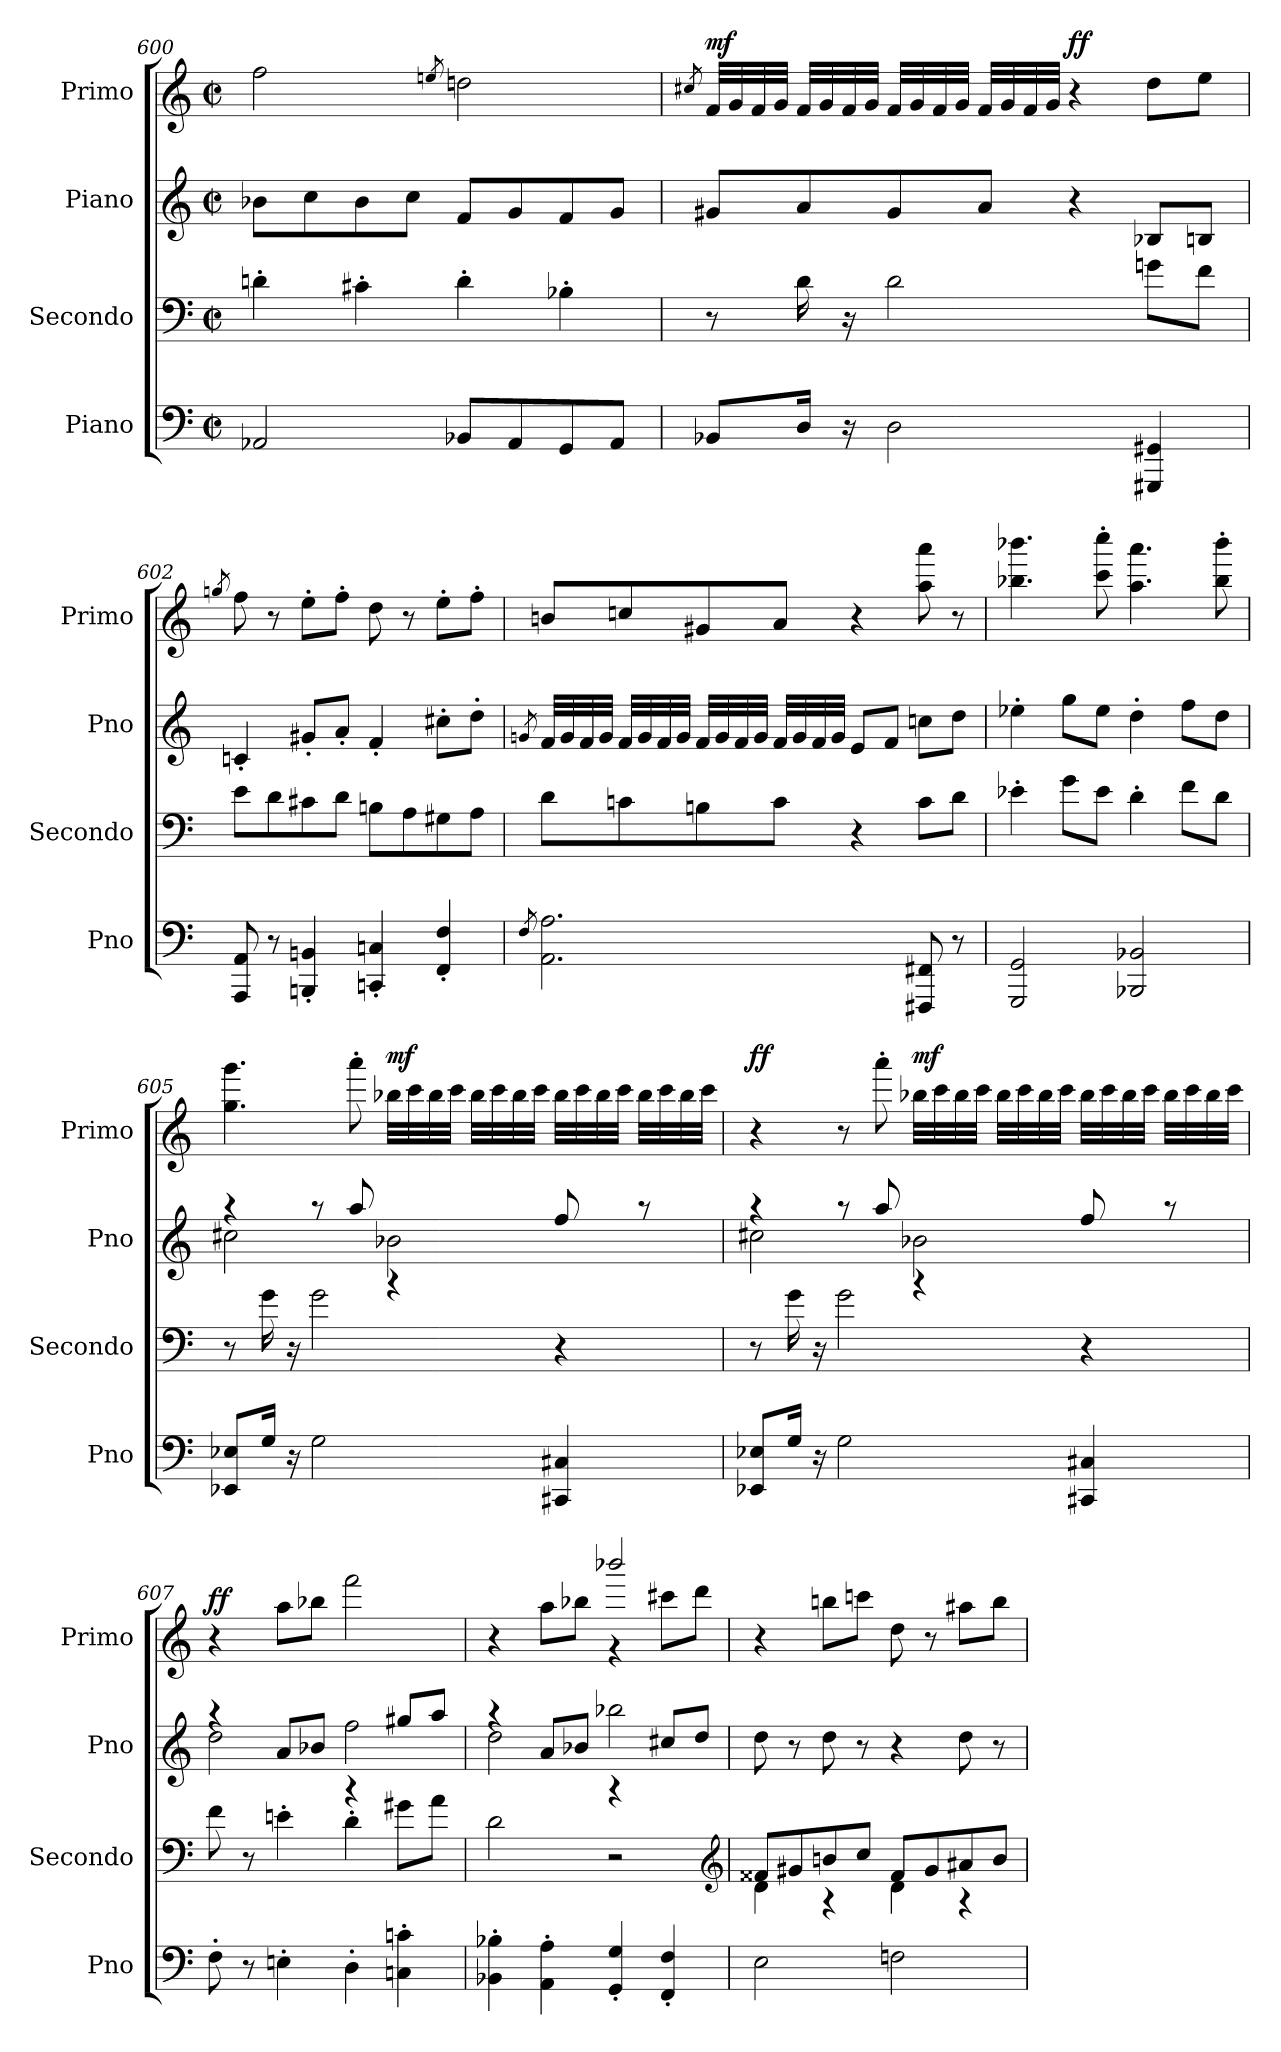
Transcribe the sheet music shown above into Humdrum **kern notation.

**kern	**kern	**kern	**kern	**dynam
*part4	*part3	*part2	*part1	*part1
*staff4	*staff3	*staff2	*staff1	*staff1
*I"Piano	*I"Secondo	*I"Piano	*I"Primo	*
*I'Pno	*I'Secondo	*I'Pno	*I'Primo	*
!!LO:PB:g=z
*clefF4	*clefF4	*clefG2	*clefG2	*
*k[]	*k[]	*k[]	*k[]	*
*C:	*C:	*C:	*C:	*
*M2/2	*M2/2	*M2/2	*M2/2	*
*met(c|)	*met(c|)	*met(c|)	*met(c|)	*
=600	=600	=600	=600	=600
2AA-X/	4dn'\	8b-X\L	2ff\	.
.	.	8cc\	.	.
.	4c#X'\	8b-\	.	.
.	.	8cc\J	.	.
.	.	.	8qeen/	.
8BB-X/L	4d'\	8f/L	2ddn\	.
8AA-/	.	8g/	.	.
8GG/	4B-X'\	8f/	.	.
8AA-/J	.	8g/J	.	.
=601	=601	=601	=601	=601
.	.	.	8qcc#X/	.
!	!	!	!	!LO:DY:a
8BB-X/L	8r	8g#X/L	32f/LLL	mf
.	.	.	32g/	.
.	.	.	32f/	.
.	.	.	32g/JJJ	.
16D/Jk	16d\	8a/	32f/LLL	.
.	.	.	32g/	.
16r	16r	.	32f/	.
.	.	.	32g/JJJ	.
2D\	2d\	8g#/	32f/LLL	.
.	.	.	32g/	.
.	.	.	32f/	.
.	.	.	32g/JJJ	.
.	.	8a/J	32f/LLL	.
.	.	.	32g/	.
.	.	.	32f/	.
.	.	.	32g/JJJ	.
!	!	!	!	!LO:DY:a
.	.	4r	4r	ff
4GGG#X/ 4GG#X/	8gn\L	8B-X/L	8dd\L	.
.	8f\J	8Bn/J	8ee\J	.
=602	=602	=602	=602	=602
.	.	.	8qggn/	.
8AAA/ 8AA/	8e\L	4cn'/	8ff\	.
8r	8d\	.	8r	.
4BBBn/' 4BBn/'	8c#X\	8g#X'/L	8ee'\L	.
.	8d\J	8a'/J	8ff'\J	.
4CCn/' 4Cn/'	8Bn\L	4f'/	8dd\	.
.	8A\	.	8r	.
4FF/' 4F/'	8G#X\	8cc#X'\L	8ee'\L	.
.	8A\J	8dd'\J	8ff'\J	.
!!LO:LB:g=z
=603	=603	=603	=603	=603
8qF/	.	8qgn/	.	.
2.AA\ 2.A\	8d\L	32f/LLL	8bn/L	.
.	.	32g/	.	.
.	.	32f/	.	.
.	.	32g/JJJ	.	.
.	8cn\	32f/LLL	8ccn/	.
.	.	32g/	.	.
.	.	32f/	.	.
.	.	32g/JJJ	.	.
.	8Bn\	32f/LLL	8g#X/	.
.	.	32g/	.	.
.	.	32f/	.	.
.	.	32g/JJJ	.	.
.	8c\J	32f/LLL	8a/J	.
.	.	32g/	.	.
.	.	32f/	.	.
.	.	32g/JJJ	.	.
.	4r	8e/L	4r	.
.	.	8f/J	.	.
8FFF#X/ 8FF#X/	8c\L	8ccn\L	8aa\ 8aaa\	.
8r	8d\J	8dd\J	8r	.
=604	=604	=604	=604	=604
2GGG/ 2GG/	4e-X'\	4ee-X'\	4.bb-X\ 4.bbb-X\	.
.	8g\L	8gg\L	.	.
.	8e-\J	8ee-\J	8ccc\' 8cccc\'	.
2BBB-X/ 2BB-X/	4d'\	4dd'\	4.aa\ 4.aaa\	.
.	8f\L	8ff\L	.	.
.	8d\J	8dd\J	8bb-\' 8bbb-\'	.
=605	=605	=605	=605	=605
*	*	*^	*	*
8EE-X/ 8E-X/L	8r	4raa	2cc#X\	4.gg\ 4.ggg\	.
16G/Jk	16g\	.	.	.	.
16r	16r	.	.	.	.
2G\	2g\	8raa	.	.	.
.	.	8aa/	.	8aaa'\	.
!	!	!	!	!	!LO:DY:a
.	.	4rA	2b-X\	32bb-X\LLL	mf
.	.	.	.	32ccc\	.
.	.	.	.	32bb-\	.
.	.	.	.	32ccc\JJJ	.
.	.	.	.	32bb-\LLL	.
.	.	.	.	32ccc\	.
.	.	.	.	32bb-\	.
.	.	.	.	32ccc\JJJ	.
4CC#X/ 4C#X/	4r	8ff/	.	32bb-\LLL	.
.	.	.	.	32ccc\	.
.	.	.	.	32bb-\	.
.	.	.	.	32ccc\JJJ	.
.	.	8r	.	32bb-\LLL	.
.	.	.	.	32ccc\	.
.	.	.	.	32bb-\	.
.	.	.	.	32ccc\JJJ	.
!!LO:LB:g=z
=606	=606	=606	=606	=606	=606
!	!	!	!	!	!LO:DY:a
8EE-X/ 8E-X/L	8r	4raa	2cc#X\	4r	ff
16G/Jk	16g\	.	.	.	.
16r	16r	.	.	.	.
2G\	2g\	8raa	.	8r	.
.	.	8aa/	.	8aaa'\	.
!	!	!	!	!	!LO:DY:a
.	.	4rA	2b-X\	32bb-X\LLL	mf
.	.	.	.	32ccc\	.
.	.	.	.	32bb-\	.
.	.	.	.	32ccc\JJJ	.
.	.	.	.	32bb-\LLL	.
.	.	.	.	32ccc\	.
.	.	.	.	32bb-\	.
.	.	.	.	32ccc\JJJ	.
4CC#X/ 4C#X/	4r	8ff/	.	32bb-\LLL	.
.	.	.	.	32ccc\	.
.	.	.	.	32bb-\	.
.	.	.	.	32ccc\JJJ	.
.	.	8r	.	32bb-\LLL	.
.	.	.	.	32ccc\	.
.	.	.	.	32bb-\	.
.	.	.	.	32ccc\JJJ	.
=607	=607	=607	=607	=607	=607
!	!	!	!	!	!LO:DY:a
8F'\	8f\	4raa	2dd\	4r	ff
8r	8r	.	.	.	.
4En'\	4en'\	8a/L	.	8aa\L	.
.	.	8b-X/J	.	8bb-X\J	.
4D'\	4d'\	4rA	2ff\	2fff\	.
4Cn\' 4cn\'	8g#X\L	8gg#X/L	.	.	.
.	8a\J	8aa/J	.	.	.
=608	=608	=608	=608	=608	=608
*	*	*	*	*^	*
4BB-X\' 4B-X\'	2d\	4raa	2dd\	2ryy	4r	.
4AA\' 4A\'	.	8a/L	.	.	8aa\L	.
.	.	8b-X/J	.	.	8bb-X\J	.
4GG/' 4G/'	2r	4rA	2bb-X\	2bbb-X/	4r	.
4FF/' 4F/'	.	8cc#X/L	.	.	8ccc#X\L	.
.	.	8dd/J	.	.	8ddd\J	.
*	*	*v	*v	*	*	*
*	*	*	*v	*v	*
*	*clefG2	*	*	*
=609	=609	=609	=609	=609
*	*^	*	*	*
2E\	8f##X/L	4d\	8dd\	4r	.
.	8g#X/	.	8r	.	.
.	8bn/	4rA	8dd\	8bbn\L	.
.	8cc/J	.	8r	8cccn\J	.
2Fn\	8f##/L	4d\	4r	8dd\	.
.	8g#/	.	.	8r	.
.	8a#X/	4rA	8dd\	8aa#X\L	.
.	8b/J	.	8r	8bb\J	.
*	*v	*v	*	*	*
=	=	=	=	=
*-	*-	*-	*-	*-
